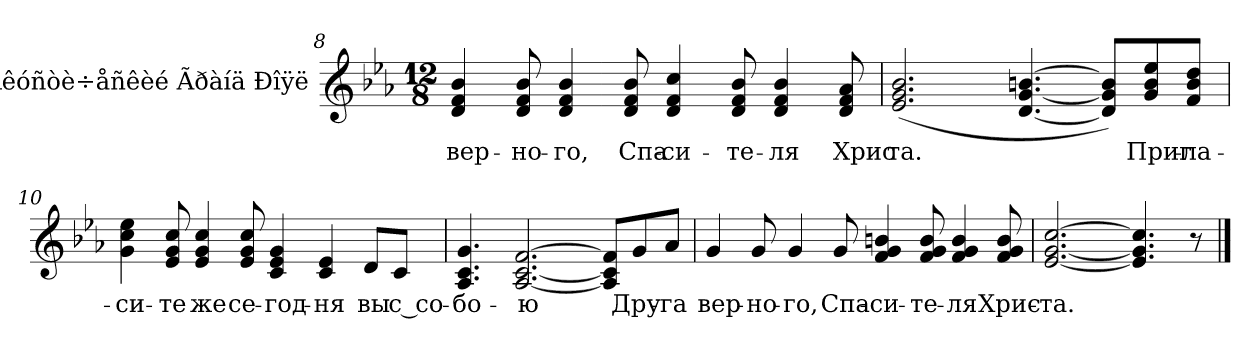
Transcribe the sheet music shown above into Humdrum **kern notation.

**kern	**text
*part1	*part1
*staff1	*staff1
*I"Àêóñòè÷åñêèé Ãðàíä Ðîÿë	*
!!LO:LB:g=z
*clefG2	*
*k[b-e-a-]	*
*c:	*
*M12/8	*
=8	=8
!	!LO:LY:b:color=#000000
4di/ 4fi 4b-i	вер-
!	!LO:LY:b:color=#000000
8di/ 8fi 8b-i	-но-
!	!LO:LY:b:color=#000000
4di/ 4fi 4b-i	-го,
!	!LO:LY:b:color=#000000
8di/ 8fi 8b-i	Спа-
!	!LO:LY:b:color=#000000
4di/ 4fi 4cci	-си-
!	!LO:LY:b:color=#000000
8di/ 8fi 8b-i	-те-
!	!LO:LY:b:color=#000000
4di/ 4fi 4b-i	-ля
!	!LO:LY:b:color=#000000
8di/ 8fi 8a-i	Хрис-
=9	=9
!	!LO:LY:b:color=#000000
(2.e-i/ 2.gi 2.b-i	-та.
[<4.di/ [<4.gi [>4.bni	.
8di]/ 8gi]/ 8bi]/L)	.
!	!LO:LY:b:color=#000000
8gi/ 8bi/ 8ee-i/	Приг-
!	!LO:LY:b:color=#000000
8fi/ 8bi/ 8ddi/J	-ла-
=10	=10
!	!LO:LY:b:color=#000000
4gi\ 4cci 4ee-i	-си-
!	!LO:LY:b:color=#000000
8e-i/ 8gi 8cci	-те
!	!LO:LY:b:color=#000000
4e-i/ 4gi 4cci	же
!	!LO:LY:b:color=#000000
8e-i/ 8gi 8cci	се-
!	!LO:LY:b:color=#000000
4ci/ 4e-i 4gi	-год-
!	!LO:LY:b:color=#000000
4ci/ 4e-i	-ня
!	!LO:LY:b:color=#000000
8di/L	вы
!	!LO:LY:b:color=#000000
8ci/J	с со-
!!LO:LB:g=z
=11	=11
!	!LO:LY:b:color=#000000
4.A-i/ 4.ci 4.gi	-бо-
!	!LO:LY:b:color=#000000
[<2.A-i/ [<2.ci [>2.fi	-ю
8A-i]/ 8ci]/ 8fi]/L	.
!	!LO:LY:b:color=#000000
8gi/	Дру-
!	!LO:LY:b:color=#000000
8a-i/J	-га
=12	=12
!	!LO:LY:b:color=#000000
4gi/	вер-
!	!LO:LY:b:color=#000000
8gi/	-но-
!	!LO:LY:b:color=#000000
4gi/	-го,
!	!LO:LY:b:color=#000000
8gi/	Спа-
!	!LO:LY:b:color=#000000
4fi/ 4gi 4bni	-си-
!	!LO:LY:b:color=#000000
8fi/ 8gi 8bi	-те-
!	!LO:LY:b:color=#000000
4fi/ 4gi 4bi	-ля
!	!LO:LY:b:color=#000000
8fi/ 8gi 8bi	Хрис-
=13	=13
!	!LO:LY:b:color=#000000
[<2.e-i/ [<2.gi [>2.cci	-та.
4.e-i/] 4.gi] 4.cci]	.
8r	.
==	==
*-	*-
